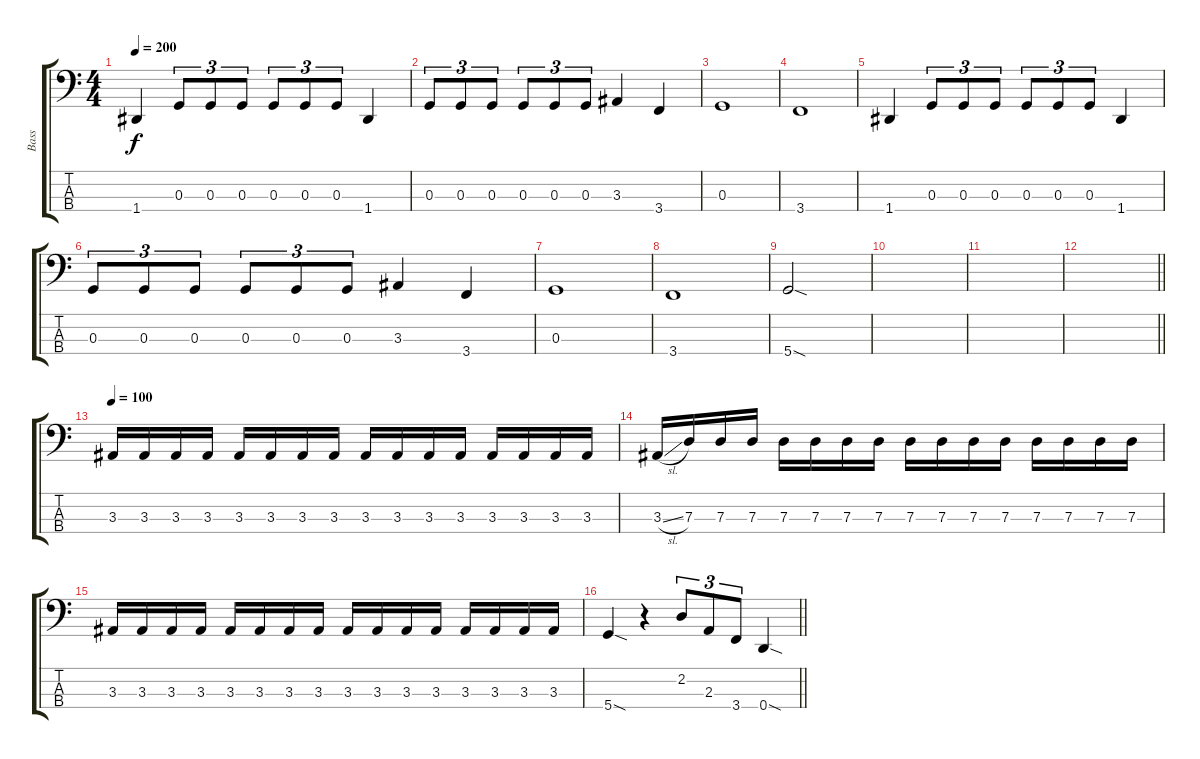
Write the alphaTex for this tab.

\track ("Bass" "Bass") {instrument slapbass1}
\staff {score tabs}
\tuning (F2 C2 G1 D1) {hide}
\ts (4 4)
\tempo 200
\clef f4
\ks c
1.4.4{dy f} 0.3.8{tu (3 2)} 0.3.8{tu (3 2)} 0.3.8{tu (3 2)} 0.3.8{tu (3 2)} 0.3.8{tu (3 2)} 0.3.8{tu (3 2)} 1.4.4 |
0.3.8{tu (3 2)} 0.3.8{tu (3 2)} 0.3.8{tu (3 2)} 0.3.8{tu (3 2)} 0.3.8{tu (3 2)} 0.3.8{tu (3 2)} 3.3.4 3.4.4 |
0.3.1 |
3.4.1 |
1.4.4 0.3.8{tu (3 2)} 0.3.8{tu (3 2)} 0.3.8{tu (3 2)} 0.3.8{tu (3 2)} 0.3.8{tu (3 2)} 0.3.8{tu (3 2)} 1.4.4 |
0.3.8{tu (3 2)} 0.3.8{tu (3 2)} 0.3.8{tu (3 2)} 0.3.8{tu (3 2)} 0.3.8{tu (3 2)} 0.3.8{tu (3 2)} 3.3.4 3.4.4 |
0.3.1 |
3.4.1 |
5.4{sod}.2 |
|
|
\barLineRight lightlight
|
\tempo 100
3.3.16 3.3.16 3.3.16 3.3.16 3.3.16 3.3.16 3.3.16 3.3.16 3.3.16 3.3.16 3.3.16 3.3.16 3.3.16 3.3.16 3.3.16 3.3.16 |
3.3{sl}.16 7.3.16 7.3.16 7.3.16 7.3.16 7.3.16 7.3.16 7.3.16 7.3.16 7.3.16 7.3.16 7.3.16 7.3.16 7.3.16 7.3.16 7.3.16 |
3.3.16 3.3.16 3.3.16 3.3.16 3.3.16 3.3.16 3.3.16 3.3.16 3.3.16 3.3.16 3.3.16 3.3.16 3.3.16 3.3.16 3.3.16 3.3.16 |
\barLineRight lightlight
5.4{sod}.4 r.4 2.2.8{tu (3 2)} 2.3.8{tu (3 2)} 3.4.8{tu (3 2)} 0.4{sod}.4
